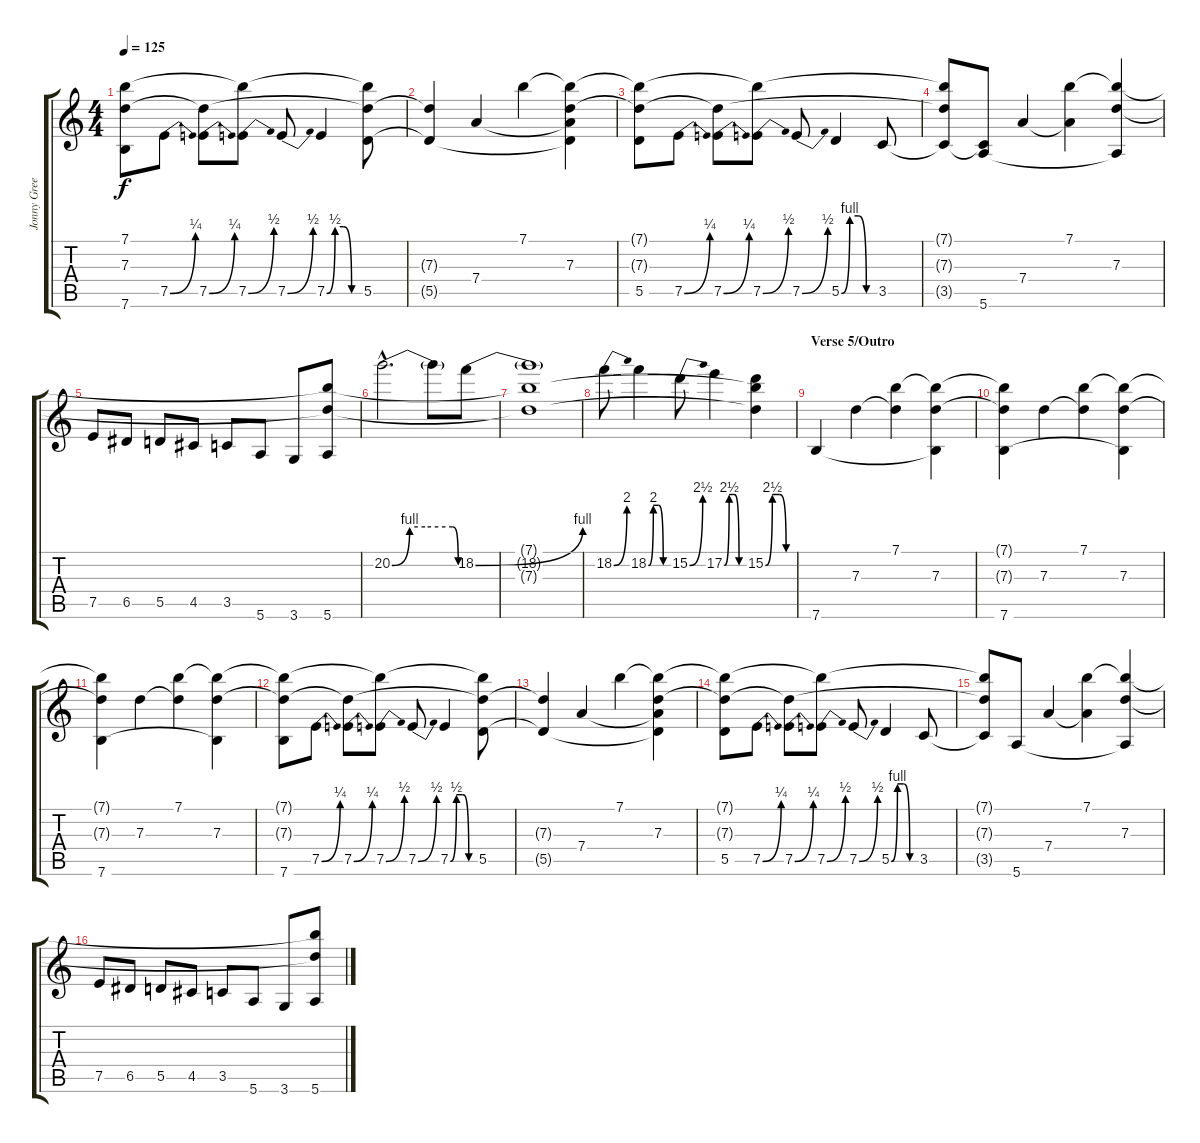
\track ("Jonny Greenwood " "Jonny Gree") {instrument overdrivenguitar}
\staff {score tabs}
\tuning (E4 B3 G3 D3 A2 E2) {hide}
\ts (4 4)
\tempo 125
\clef g2
\ks c
(7.1{t} 7.3{t} 7.6).8{dy f} 7.5{be (bend 0 0 60 1)}.8 (7.3{t} 7.5{be (bend 0 0 60 1)}).8 (7.1{t} 7.5{be (bend 0 0 60 2)}).8 7.5{be (bend 0 0 60 2)}.8 7.5{be (custom 0 0 15 2 30 2 45 0 60 0)}.4 (7.1{t} 7.3{t} 5.5).8 |
(7.3{t} 5.5{t}).4 7.4.4 7.1.4 (7.1{t} 7.3 7.4{t} 5.5{t}).4 |
(7.1{t} 7.3{t} 5.5).8 7.5{be (bend 0 0 60 1)}.8 (7.3{t} 7.5{be (bend 0 0 60 1)}).8 (7.1{t} 7.5{be (bend 0 0 60 2)}).8 7.5{be (bend 0 0 60 2)}.8 5.5{be (custom 0 0 15 4 30 4 45 0 60 0)}.4 3.5.8 |
(7.1{t} 7.3{t} 3.5{t}).8 (3.5{t} 5.6).8 7.4.4 (7.1 7.4{t}).4 (7.1{t} 7.3 5.6{t}).4 |
7.5.8 6.5.8 5.5.8 4.5.8 3.5.8 5.6.8 3.6.8 (7.1{t} 7.3{t} 5.6).8 |
20.2{be (custom 0 0 16 4 30 4 55 4 60 0) hac}.2{d} 20.2{t}.8 18.2{be (bend 0 0 60 4)}.8 |
(7.1{t} 18.2{t} 7.3{t}).1 |
18.2{be (bend 0 0 60 8)}.8 18.2{be (custom 0 0 15 8 30 8 45 0 60 0)}.4 15.2{be (bend 0 0 60 10)}.8 17.2{be (custom 0 0 15 10 30 10 45 0 60 0)}.4 (7.1{t} 15.2{be (custom 0 0 15 10 30 10 45 0 60 0)} 7.3{t}).4 |
\section ("" "Verse 5/Outro")
7.6.4{volume 16 instrument distortionguitar} 7.3.4 (7.1 7.3{t}).4 (7.1{t} 7.3 7.6{t}).4 |
(7.1{t} 7.3{t} 7.6).4 7.3.4 (7.1 7.3{t}).4 (7.1{t} 7.3 7.6{t}).4 |
(7.1{t} 7.3{t} 7.6).4 7.3.4 (7.1 7.3{t}).4 (7.1{t} 7.3 7.6{t}).4 |
(7.1{t} 7.3{t} 7.6).8 7.5{be (bend 0 0 60 1)}.8 (7.3{t} 7.5{be (bend 0 0 60 1)}).8 (7.1{t} 7.5{be (bend 0 0 60 2)}).8 7.5{be (bend 0 0 60 2)}.8 7.5{be (custom 0 0 15 2 30 2 45 0 60 0)}.4 (7.1{t} 7.3{t} 5.5).8 |
(7.3{t} 5.5{t}).4 7.4.4 7.1.4 (7.1{t} 7.3 7.4{t} 5.5{t}).4 |
(7.1{t} 7.3{t} 5.5).8 7.5{be (bend 0 0 60 1)}.8 (7.3{t} 7.5{be (bend 0 0 60 1)}).8 (7.1{t} 7.5{be (bend 0 0 60 2)}).8 7.5{be (bend 0 0 60 2)}.8 5.5{be (custom 0 0 15 4 30 4 45 0 60 0)}.4 3.5.8 |
(7.1{t} 7.3{t} 3.5{t}).8 5.6.8 7.4.4 (7.1 7.4{t}).4 (7.1{t} 7.3 5.6{t}).4 |
7.5.8 6.5.8 5.5.8 4.5.8 3.5.8 5.6.8 3.6.8 (7.1{t} 7.3{t} 5.6).8
